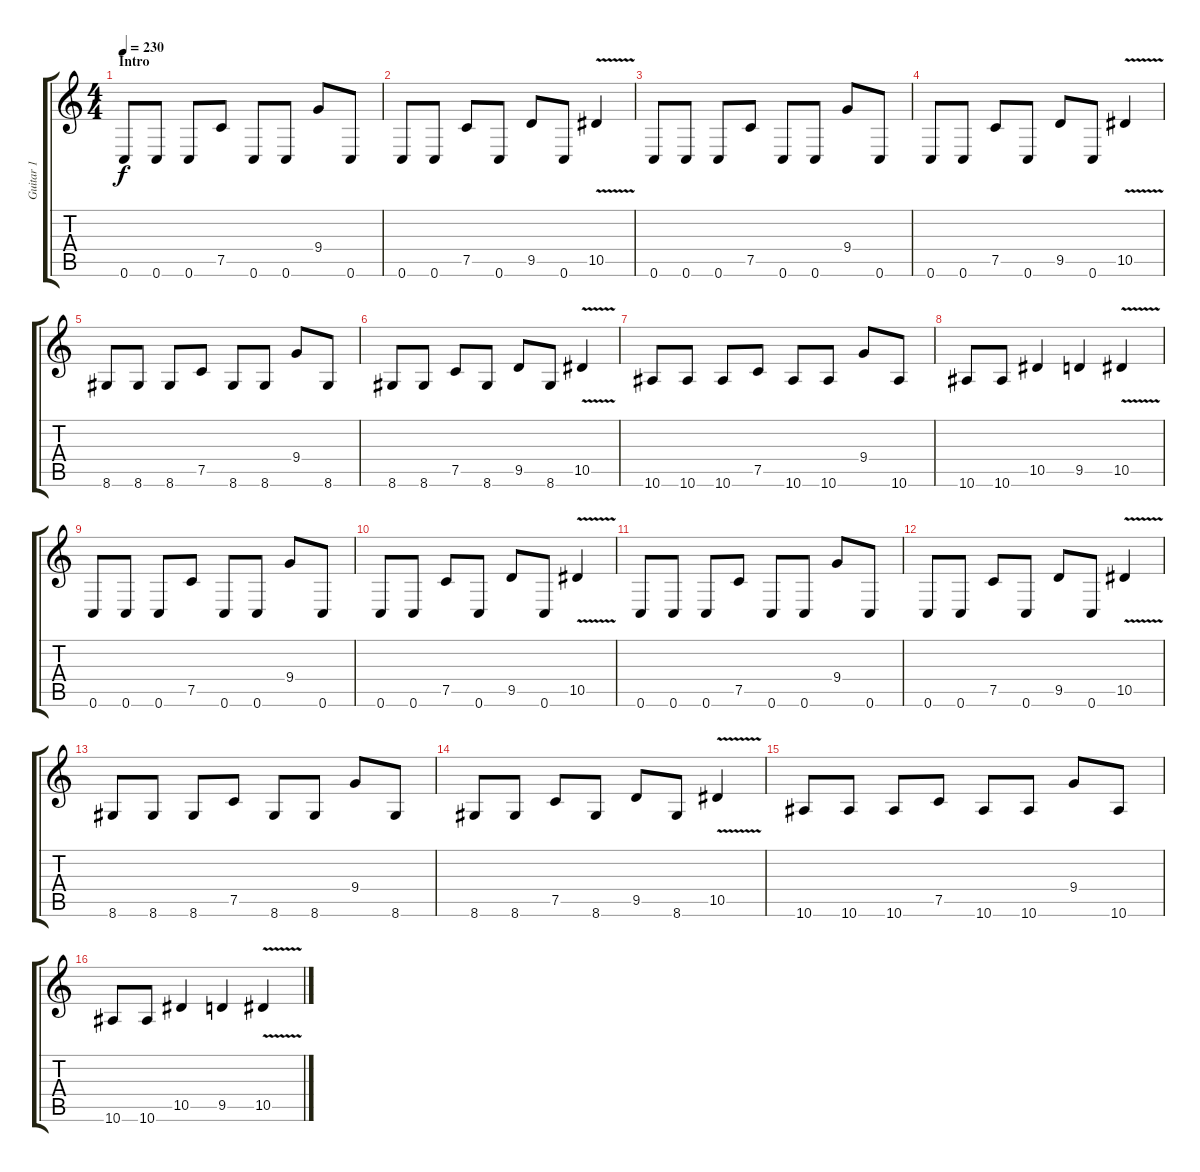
\track ("Guitar 1" "Guitar 1") {instrument distortionguitar}
\staff {score tabs}
\tuning (C4 G3 Eb3 Bb2 F2 C2) {hide}
\ts (4 4)
\section ("" "Intro")
\tempo 230
\clef g2
\ks c
0.6.8{dy f instrument distortionguitar} 0.6.8 0.6.8 7.5.8 0.6.8 0.6.8 9.4.8 0.6.8 |
0.6.8 0.6.8 7.5.8 0.6.8 9.5.8 0.6.8 10.5{v}.4 |
0.6.8 0.6.8 0.6.8 7.5.8 0.6.8 0.6.8 9.4.8 0.6.8 |
0.6.8 0.6.8 7.5.8 0.6.8 9.5.8 0.6.8 10.5{v}.4 |
8.6.8 8.6.8 8.6.8 7.5.8 8.6.8 8.6.8 9.4.8 8.6.8 |
8.6.8 8.6.8 7.5.8 8.6.8 9.5.8 8.6.8 10.5{v}.4 |
10.6.8 10.6.8 10.6.8 7.5.8 10.6.8 10.6.8 9.4.8 10.6.8 |
10.6.8 10.6.8 10.5.4 9.5.4 10.5{v}.4 |
0.6.8 0.6.8 0.6.8 7.5.8 0.6.8 0.6.8 9.4.8 0.6.8 |
0.6.8 0.6.8 7.5.8 0.6.8 9.5.8 0.6.8 10.5{v}.4 |
0.6.8 0.6.8 0.6.8 7.5.8 0.6.8 0.6.8 9.4.8 0.6.8 |
0.6.8 0.6.8 7.5.8 0.6.8 9.5.8 0.6.8 10.5{v}.4 |
8.6.8 8.6.8 8.6.8 7.5.8 8.6.8 8.6.8 9.4.8 8.6.8 |
8.6.8 8.6.8 7.5.8 8.6.8 9.5.8 8.6.8 10.5{v}.4 |
10.6.8 10.6.8 10.6.8 7.5.8 10.6.8 10.6.8 9.4.8 10.6.8 |
10.6.8 10.6.8 10.5.4 9.5.4 10.5{v}.4
